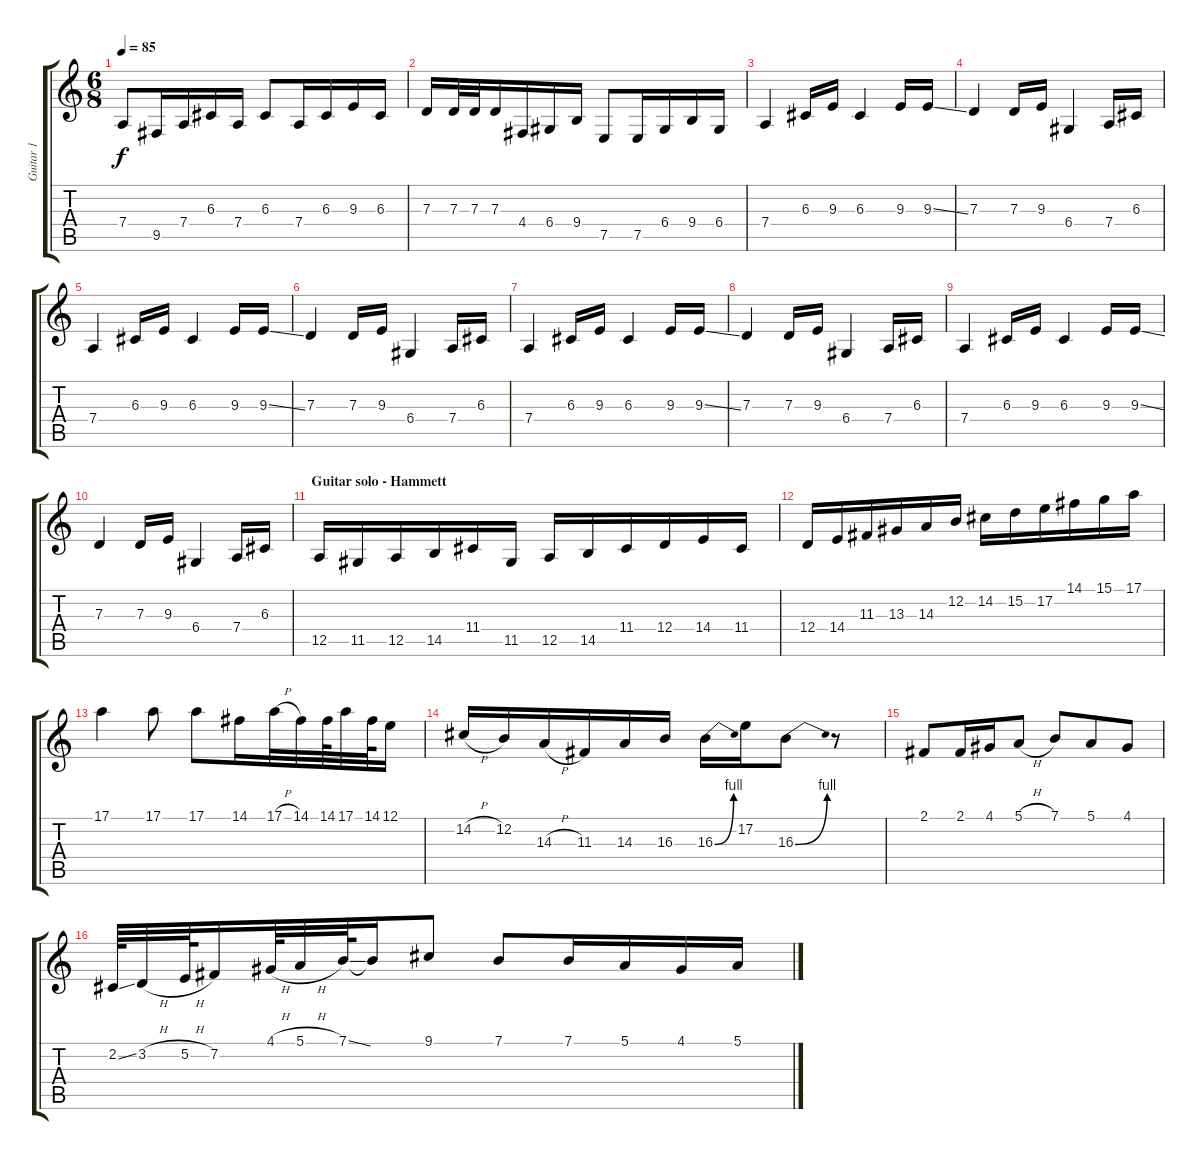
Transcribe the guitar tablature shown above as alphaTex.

\track ("Guitar 1" "Guitar 1") {instrument pad3polysynth}
\staff {score tabs}
\tuning (E4 B3 G3 D3 A2 E2) {hide}
\ts (6 8)
\tempo 85
\clef g2
\ks c
7.4.8{dy f} 9.5.16 7.4.16 6.3.16 7.4.16 6.3.8 7.4.16 6.3.16 9.3.16 6.3.16 |
7.3.16 7.3.32 7.3.32 7.3.16 4.4.16 6.4.16 9.4.16 7.5.8 7.5.16 6.4.16 9.4.16 6.4.16 |
7.4.4 6.3.16 9.3.16 6.3.4 9.3.16 9.3{ss}.16 |
7.3.4 7.3.16 9.3.16 6.4.4 7.4.16 6.3.16 |
7.4.4 6.3.16 9.3.16 6.3.4 9.3.16 9.3{ss}.16 |
7.3.4 7.3.16 9.3.16 6.4.4 7.4.16 6.3.16 |
7.4.4 6.3.16 9.3.16 6.3.4 9.3.16 9.3{ss}.16 |
7.3.4 7.3.16 9.3.16 6.4.4 7.4.16 6.3.16 |
7.4.4 6.3.16 9.3.16 6.3.4 9.3.16 9.3{ss}.16 |
7.3.4 7.3.16 9.3.16 6.4.4 7.4.16 6.3.16 |
\section ("" "Guitar solo - Hammett")
12.5.16 11.5.16 12.5.16 14.5.16 11.4.16 11.5.16 12.5.16 14.5.16 11.4.16 12.4.16 14.4.16 11.4.16 |
12.4.16 14.4.16 11.3.16 13.3.16 14.3.16 12.2.16 14.2.16 15.2.16 17.2.16 14.1.16 15.1.16 17.1.16 |
17.1.4 17.1.8 17.1.8 14.1.16 17.1{h}.32 14.1.32 14.1.64 17.1.32 14.1.64 12.1.16 |
14.2{h}.16 12.2.16 14.3{h}.16 11.3.16 14.3.16 16.3.16 16.3{be (bend 0 0 60 4)}.16 17.2.16 16.3{be (bend 0 0 60 4)}.8 r.8 |
2.1.8 2.1.16 4.1.16 5.1{h}.8 7.1.8 5.1.8 4.1.8 |
2.2{ss}.64 3.2{h}.32 5.2{h}.64 7.2.16 4.1{h}.64 5.1{h}.32 7.1{ss}.64 7.1{t}.16 9.1.8 7.1.8 7.1.16 5.1.16 4.1.16 5.1.16
